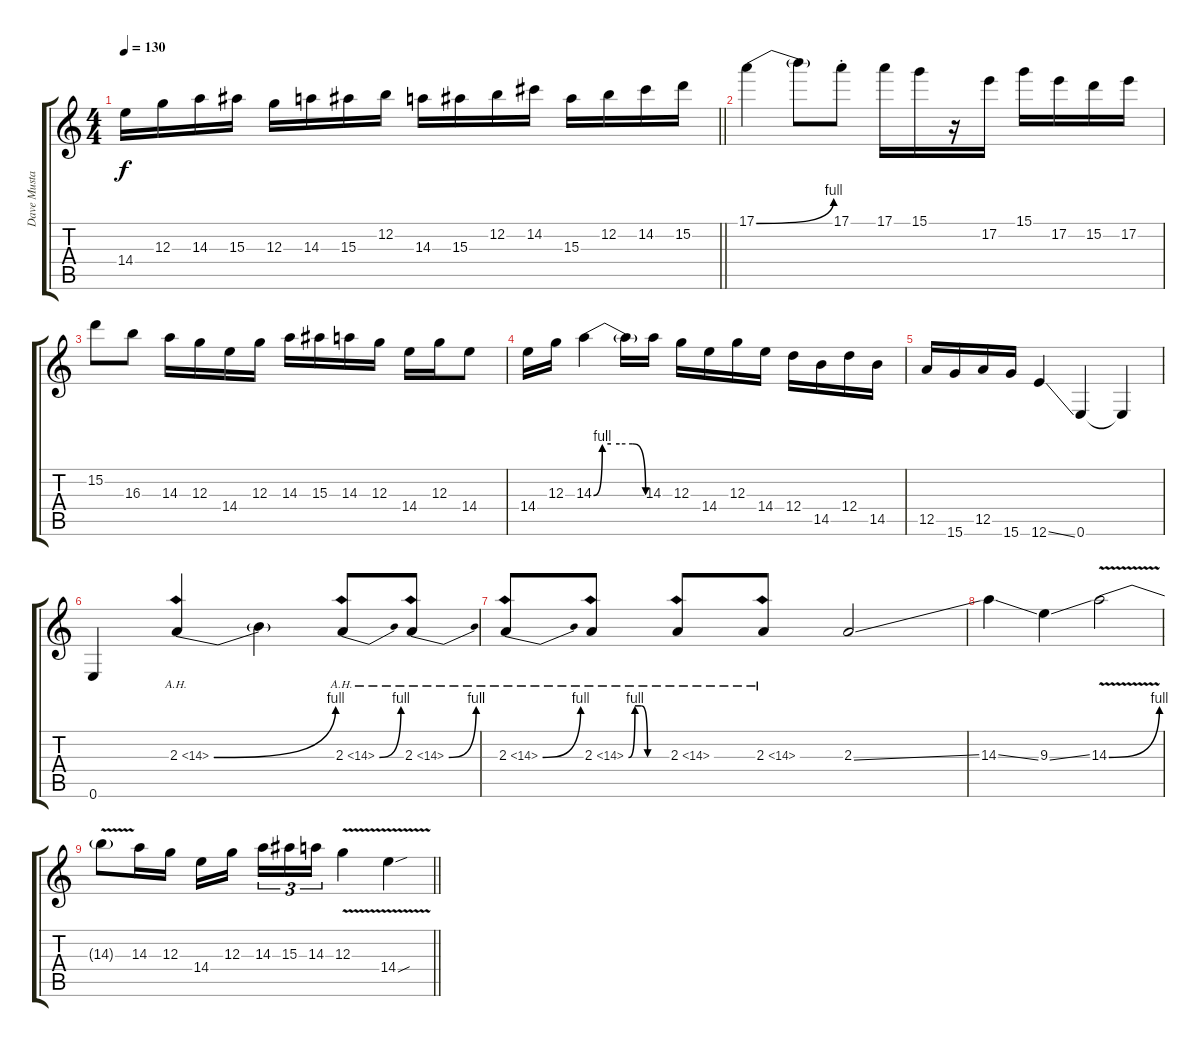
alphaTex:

\track ("Dave Mustaine Solo" "Dave Musta") {instrument distortionguitar}
\staff {score tabs}
\tuning (E4 B3 G3 D3 A2 E2) {hide}
\ts (4 4)
\tempo 130
\clef g2
\barLineRight lightlight
\ks c
14.4.16{dy f} 12.3.16 14.3.16 15.3.16 12.3.16 14.3.16 15.3.16 12.2.16 14.3.16 15.3.16 12.2.16 14.2.16 15.3.16 12.2.16 14.2.16 15.2.16 |
17.1{be (bend 0 0 60 4)}.4 17.1{t}.8 17.1{st}.8 17.1.16 15.1.16 r.16 17.2.16 15.1.16 17.2.16 15.2.16 17.2.16 |
15.2.8 16.3.8 14.3.16 12.3.16 14.4.16 12.3.16 14.3.16 15.3.16 14.3.16 12.3.16 14.4.16 12.3.16 14.4.8 |
14.4.16 12.3.16 14.3{be (custom 0 0 10 4 20 4 30 4 45 4 60 0)}.4 14.3{t}.16 14.3.16 12.3.16 14.4.16 12.3.16 14.4.16 12.4.16 14.5.16 12.4.16 14.5.16 |
12.5.16 15.6.16 12.5.16 15.6.16 12.6{ss}.4 0.6.4 0.6{t}.4 |
0.6.4 2.3{be (bend 0 0 60 4) ah 12}.4 2.3{t}.4 2.3{be (bend 0 0 60 4) ah 12}.8 2.3{be (bend 0 0 60 4) ah 12}.8 |
2.3{be (bend 0 0 60 4) ah 12}.8 2.3{be (custom 0 0 10 4 20 4 30 0 60 0) ah 12}.8 2.3{ah 12}.8 2.3{ah 12}.8 2.3{ss}.2 |
14.3{ss}.4 9.3{ss}.4 14.3{be (bend 0 0 60 4) v}.2 |
\barLineRight lightlight
14.3{t}.8 14.3.16 12.3.16 14.4.16 12.3.16{beam splitsecondary} 14.3.16{tu (3 2)} 15.3.16{tu (3 2)} 14.3.16{tu (3 2)} 12.3{v}.4 14.4{v sou}.4
